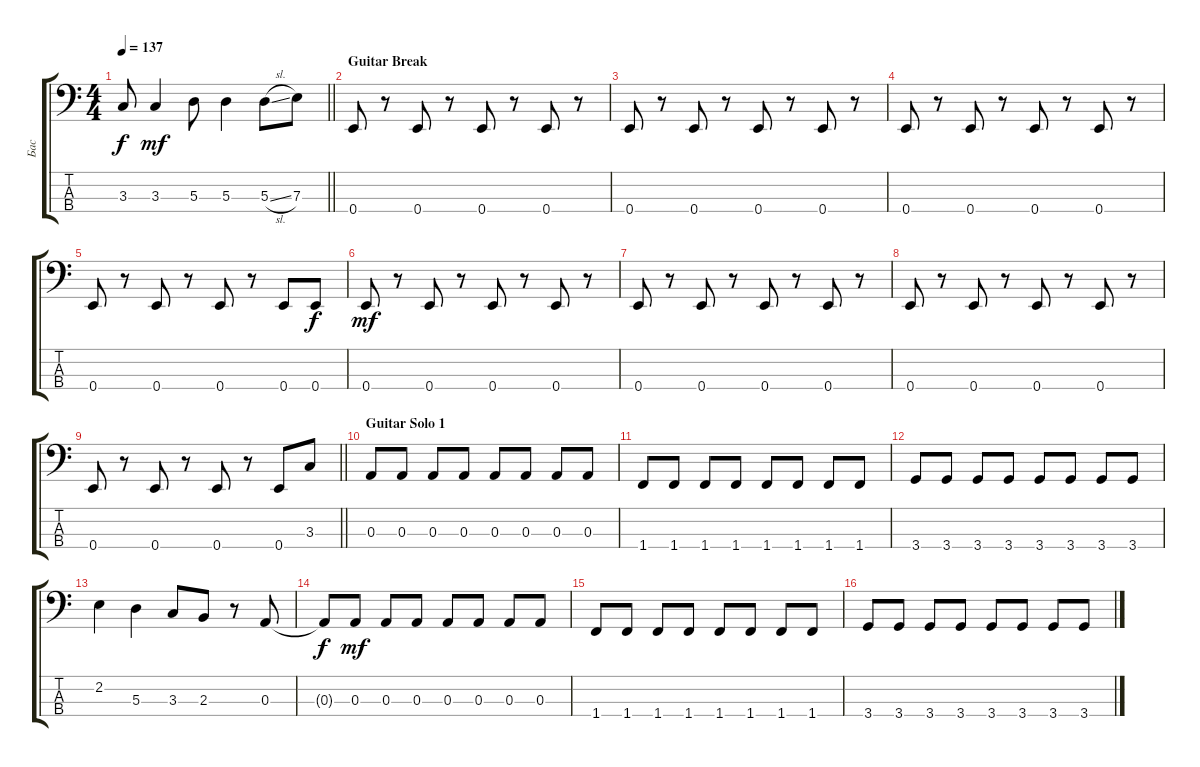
\track ("Бас" "Бас") {instrument electricbassfinger}
\staff {score tabs}
\tuning (G2 D2 A1 E1) {hide}
\ts (4 4)
\tempo 137
\clef f4
\barLineRight lightlight
\ks aminor
3.3{t}.8{dy f} 3.3.4{dy mf} 5.3.8 5.3.4 5.3{sl}.8 7.3.8 |
\section ("" "Guitar Break")
0.4.8 r.8 0.4.8 r.8 0.4.8 r.8 0.4.8 r.8 |
0.4.8 r.8 0.4.8 r.8 0.4.8 r.8 0.4.8 r.8 |
0.4.8 r.8 0.4.8 r.8 0.4.8 r.8 0.4.8 r.8 |
0.4.8 r.8 0.4.8 r.8 0.4.8 r.8 0.4.8 0.4.8{dy f} |
0.4.8{dy mf} r.8 0.4.8 r.8 0.4.8 r.8 0.4.8 r.8 |
0.4.8 r.8 0.4.8 r.8 0.4.8 r.8 0.4.8 r.8 |
0.4.8 r.8 0.4.8 r.8 0.4.8 r.8 0.4.8 r.8 |
\barLineRight lightlight
0.4.8 r.8 0.4.8 r.8 0.4.8 r.8 0.4.8 3.3.8 |
\section ("" "Guitar Solo 1")
0.3.8 0.3.8 0.3.8 0.3.8 0.3.8 0.3.8 0.3.8 0.3.8 |
1.4.8 1.4.8 1.4.8 1.4.8 1.4.8 1.4.8 1.4.8 1.4.8 |
3.4.8 3.4.8 3.4.8 3.4.8 3.4.8 3.4.8 3.4.8 3.4.8 |
2.2.4 5.3.4 3.3.8 2.3.8 r.8 0.3.8 |
0.3{t}.8{dy f} 0.3.8{dy mf} 0.3.8 0.3.8 0.3.8 0.3.8 0.3.8 0.3.8 |
1.4.8 1.4.8 1.4.8 1.4.8 1.4.8 1.4.8 1.4.8 1.4.8 |
3.4.8 3.4.8 3.4.8 3.4.8 3.4.8 3.4.8 3.4.8 3.4.8
